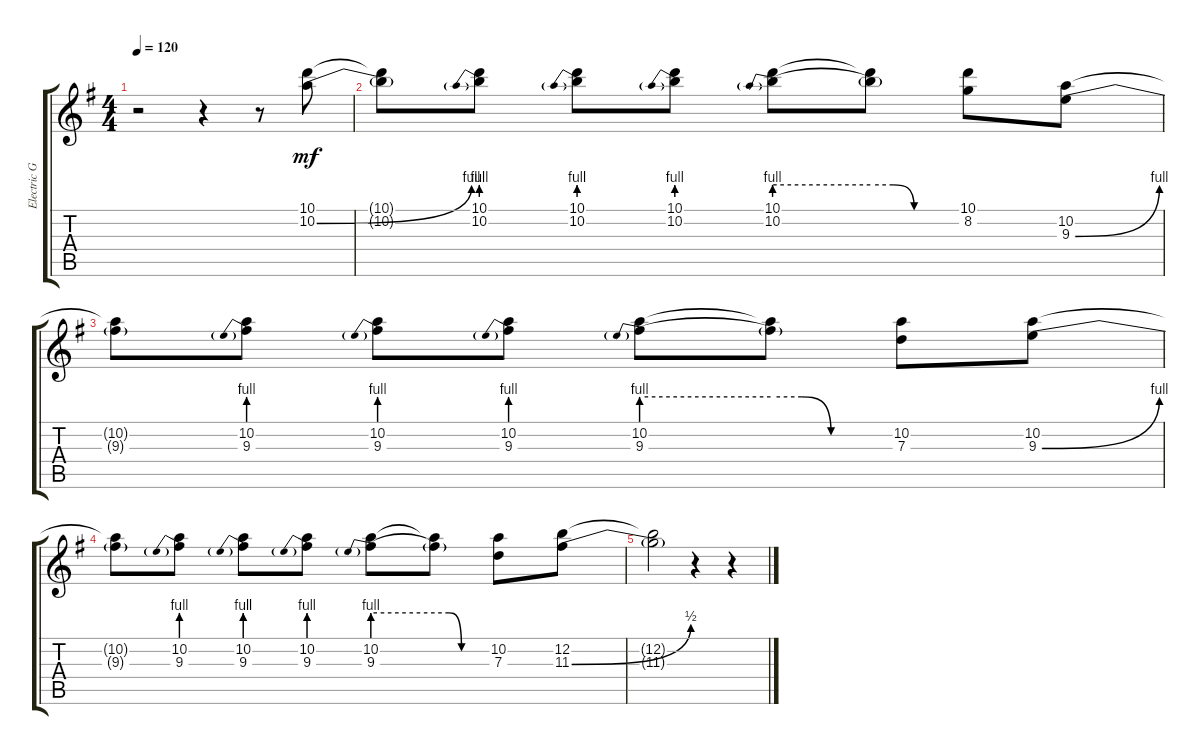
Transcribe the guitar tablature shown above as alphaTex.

\track ("Electric Guitar" "Electric G") {instrument electricguitarclean}
\staff {score tabs}
\tuning (E4 B3 G3 D3 A2 E2) {hide}
\ts (4 4)
\tempo 120
\clef g2
\ks g
r.2{dy mf instrument electricguitarclean} r.4 r.8 (10.1 10.2{be (bend 0 0 60 4)}).8 |
(10.1{t} 10.2{t}).8 (10.1 10.2{be (prebend 0 4 60 4)}).8 (10.1 10.2{be (prebend 0 4 60 4)}).8 (10.1 10.2{be (prebend 0 4 60 4)}).8 (10.1 10.2{be (prebend 0 4 60 4)}).8 (10.1{t} 10.2{be (custom 0 4 15 4 30 0 60 0) t}).8 (10.1 8.2).8 (10.2 9.3{be (bend 0 0 60 4)}).8 |
(10.2{t} 9.3{t}).8 (10.2 9.3{be (prebend 0 4 60 4)}).8 (10.2 9.3{be (prebend 0 4 60 4)}).8 (10.2 9.3{be (prebend 0 4 60 4)}).8 (10.2 9.3{be (prebend 0 4 60 4)}).8 (10.2{t} 9.3{be (custom 0 4 15 4 30 0 60 0) t}).8 (10.2 7.3).8 (10.2 9.3{be (bend 0 0 60 4)}).8 |
(10.2{t} 9.3{t}).8 (10.2 9.3{be (prebend 0 4 60 4)}).8 (10.2 9.3{be (prebend 0 4 60 4)}).8 (10.2 9.3{be (prebend 0 4 60 4)}).8 (10.2 9.3{be (prebend 0 4 60 4)}).8 (10.2{t} 9.3{be (custom 0 4 15 4 30 0 60 0) t}).8 (10.2 7.3).8 (12.2 11.3{be (bend 0 0 60 2)}).8 |
(12.2{t} 11.3{t}).2 r.4 r.4
